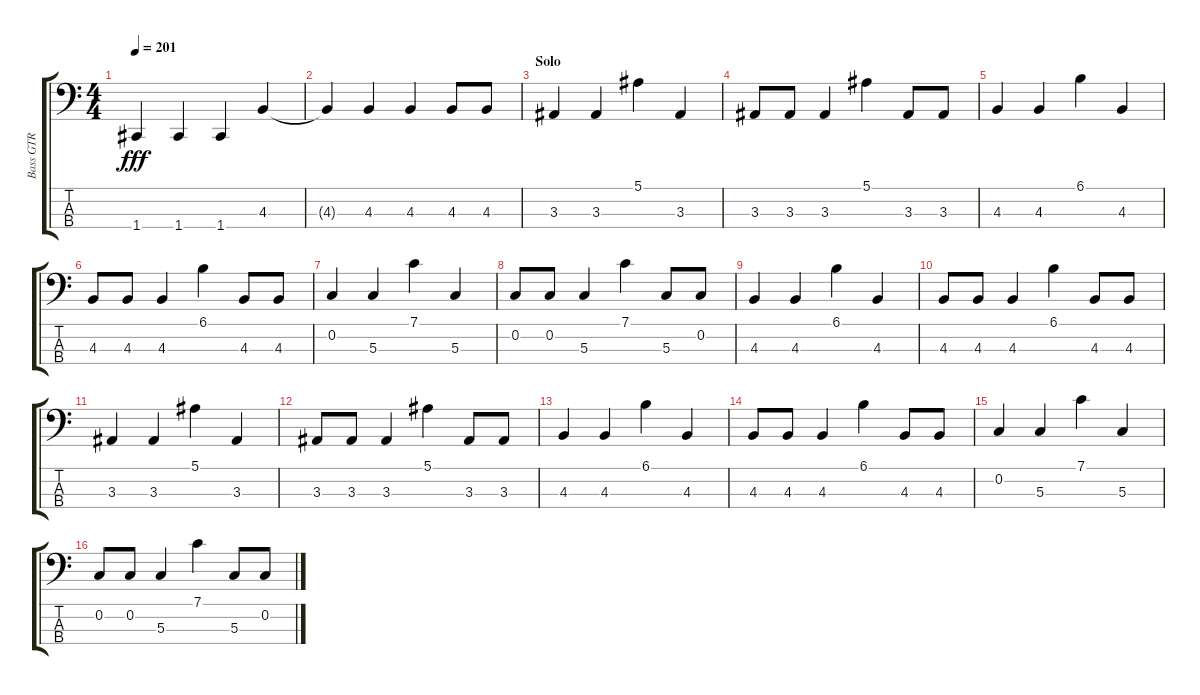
\track ("Bass GTR" "Bass GTR") {instrument electricbassfinger}
\staff {score tabs}
\tuning (F2 C2 G1 C1) {hide}
\ts (4 4)
\tempo 201
\clef f4
\ks aminor
1.4{t}.4{dy fff} 1.4.4 1.4.4 4.3.4 |
4.3{t}.4 4.3.4 4.3.4 4.3.8 4.3.8 |
\section ("" "Solo")
3.3.4 3.3.4 5.1.4 3.3.4 |
3.3.8 3.3.8 3.3.4 5.1.4 3.3.8 3.3.8 |
4.3.4 4.3.4 6.1.4 4.3.4 |
4.3.8 4.3.8 4.3.4 6.1.4 4.3.8 4.3.8 |
0.2.4 5.3.4 7.1.4 5.3.4 |
0.2.8 0.2.8 5.3.4 7.1.4 5.3.8 0.2.8 |
4.3.4 4.3.4 6.1.4 4.3.4 |
4.3.8 4.3.8 4.3.4 6.1.4 4.3.8 4.3.8 |
3.3.4 3.3.4 5.1.4 3.3.4 |
3.3.8 3.3.8 3.3.4 5.1.4 3.3.8 3.3.8 |
4.3.4 4.3.4 6.1.4 4.3.4 |
4.3.8 4.3.8 4.3.4 6.1.4 4.3.8 4.3.8 |
0.2.4 5.3.4 7.1.4 5.3.4 |
0.2.8 0.2.8 5.3.4 7.1.4 5.3.8 0.2.8
